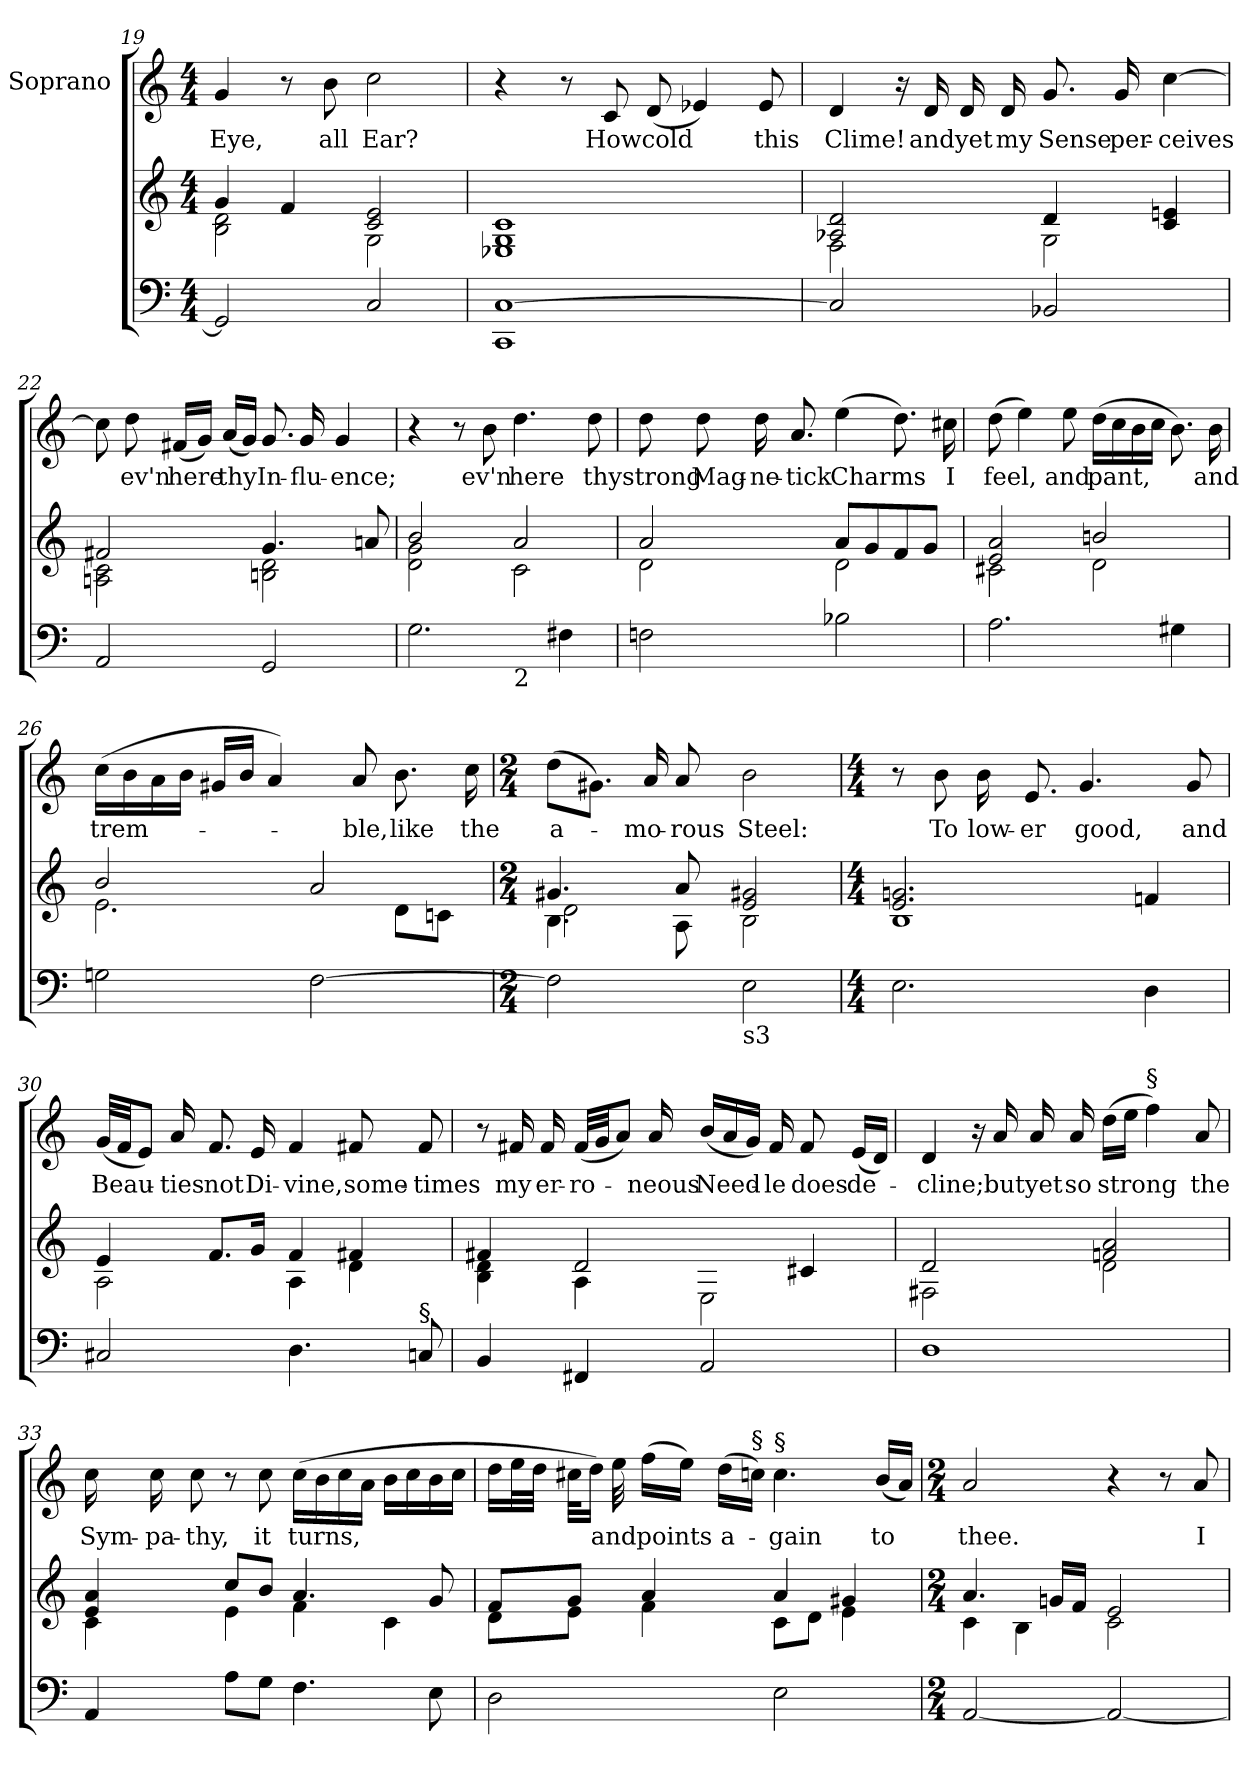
**kern	**kern	**kern	**text
*part2	*part2	*part1	*part1
*staff3	*staff2	*staff1	*staff1
*	*	*I"Soprano	*
!!LO:LB:g=z
*clefF4	*clefG2	*clefG2	*
*	*	*ITrd7c12	*
*k[]	*k[]	*k[]	*
*a:	*a:	*a:	*
*M4/4	*M4/4	*M4/4	*
=19	=19	=19	=19
*	*^	*	*
!	!	!	!	!LO:LY:b
2GG/]	4g/	2B\ 2d\	4G/	Eye,
.	4f/	.	8r	.
!	!	!	!	!LO:LY:b
.	.	.	8B\	all
!	!	!	!	!LO:LY:b
2C/	2c/ 2e/	2G\	2c\	Ear?
=20	=20	=20	=20	=20
*^	*	*	*	*
[>1C	1CC	1G 1c	1E-X	4r	.
.	.	.	.	8r	.
!	!	!	!	!	!LO:LY:b
.	.	.	.	8C/	How
!	!	!	!	!	!LO:LY:b
.	.	.	.	(<8D/	cold
.	.	.	.	4E-X/)	.
!	!	!	!	!	!LO:LY:b
.	.	.	.	8E-/	this
*v	*v	*	*	*	*
=21	=21	=21	=21	=21
!	!	!	!	!LO:LY:b
2C/]	2A-X/ 2d/	2F\	4D/	Clime!
.	.	.	16r	.
!	!	!	!	!LO:LY:b
.	.	.	16D/	and
!	!	!	!	!LO:LY:b
.	.	.	16D/	yet
!	!	!	!	!LO:LY:b
.	.	.	16D/	my
!	!	!	!	!LO:LY:b
2BB-X/	4d/	2G\	8.G/	Sense
!	!	!	!	!LO:LY:b
.	.	.	16G/	per-
!	!	!	!	!LO:LY:b
.	4c/ 4en/	.	[>4c\	-ceives
!!LO:LB:g=z
=22	=22	=22	=22	=22
2AA/	2f#X/	2An\ 2c\	8c\]	.
!	!	!	!	!LO:LY:b
.	.	.	8d\	ev'n
!	!	!	!	!LO:LY:b
.	.	.	(<16F#X/LL	here
.	.	.	16G/JJ)	.
!	!	!	!	!LO:LY:b
.	.	.	(<16A/LL	thy
.	.	.	16G/JJ)	.
!	!	!	!	!LO:LY:b
2GG/	4.g/	2Bn\ 2d\	8.G/	In-
!	!	!	!	!LO:LY:b
.	.	.	16G/	-flu-
!	!	!	!	!LO:LY:b
.	.	.	4G/	-ence;
.	8an/	.	.	.
=23	=23	=23	=23	=23
*^	*	*	*	*
2.G\	2ryy	2b/	2d\ 2g\	4r	.
.	.	.	.	8r	.
!	!	!	!	!	!LO:LY:b
.	.	.	.	8B\	ev'n
!	!LO:TX:b:t=2	!	!	!	!
!	!	!	!	!	!LO:LY:b
.	2ryy	2a/	2c\	4.d\	here
4F#X\	.	.	.	.	.
!	!	!	!	!	!LO:LY:b
.	.	.	.	8d\	thy
=24	=24	=24	=24	=24	=24
!	!	!	!	!	!LO:LY:b
*v	*v	*	*	*	*
2Fn\	2a/	2d\	8d\	strong
!	!	!	!	!LO:LY:b
.	.	.	8d\	Mag-
!	!	!	!	!LO:LY:b
.	.	.	16d\	-ne-
!	!	!	!	!LO:LY:b
.	.	.	8.A/	-tick
!	!	!	!	!LO:LY:b
2B-X\	8a/L	2d\	(>4e\	Charms
.	8g/	.	.	.
.	8f/	.	8.d\)	.
.	8g/J	.	.	.
!	!	!	!	!LO:LY:b
.	.	.	16c#X\	I
!!LO:PB:g=z
=25	=25	=25	=25	=25
!	!	!	!	!LO:LY:b
2.A\	2e/ 2a/	2c#X\	(>8d\	feel,
.	.	.	4e\)	.
!	!	!	!	!LO:LY:b
.	.	.	8e\	and
!	!	!	!	!LO:LY:b
.	2bn/	2d\	(>16d\LL	pant,
.	.	.	16c\	.
.	.	.	16B\	.
.	.	.	16c\JJ	.
4G#X\	.	.	8.B\)	.
!	!	!	!	!LO:LY:b
.	.	.	16B\	and
=26	=26	=26	=26	=26
!	!	!	!	!LO:LY:b
2Gn\	2b/	2.e\	(>16c\LL	trem-
.	.	.	16B\	.
.	.	.	16A\	.
.	.	.	16B\JJ	.
.	.	.	16G#X/LL	.
.	.	.	16B/JJ	.
.	.	.	4A/)	.
[>2F\	2a/	.	.	.
!	!	!	!	!LO:LY:b
.	.	.	8A/	-ble,
!	!	!	!	!LO:LY:b
.	.	8d\L	8.B\	like
.	.	8cn\J	.	.
!	!	!	!	!LO:LY:b
.	.	.	16c\	the
*	*v	*v	*	*
=27	=27	=27	=27
*M2/4	*M2/4	*M2/4	*
*	*^	*	*
*	*	*^	*	*
!	!	!	!	!	!LO:LY:b
2F\]	4.g#X/	4.B\	2d\	(>8d\L	a-
.	.	.	.	8.G#X\J)	.
!	!	!	!	!	!LO:LY:b
.	.	.	.	16A/	-mo-
!	!	!	!	!	!LO:LY:b
.	8a/	8A\	.	8A/	-rous
*	*	*v	*v	*	*
!!LO:LB:g=z
=28-	=28-	=28-	=28-	=28-
!LO:TX:b:t=s3	!	!	!	!
!	!	!	!	!LO:LY:b
2E\	2e/ 2g#X/	2B\	2B\	Steel:
=29	=29	=29	=29	=29
*M4/4	*M4/4	*	*M4/4	*
2.E\	2.e/ 2.gn/	1B	8r	.
!	!	!	!	!LO:LY:b
.	.	.	8B\	To
!	!	!	!	!LO:LY:b
.	.	.	16B\	low-
!	!	!	!	!LO:LY:b
.	.	.	8.E/	-er
!	!	!	!	!LO:LY:b
.	.	.	4.G/	good,
4D\	4fn/	.	.	.
!	!	!	!	!LO:LY:b
.	.	.	8G/	and
=30	=30	=30	=30	=30
!	!	!	!	!LO:LY:b
2C#X/	4e/	2A\	(<32G/LLL	Beau-
.	.	.	32F/JJ	.
.	.	.	8E/J)	.
!	!	!	!	!LO:LY:b
.	.	.	16A/	-ties
!	!	!	!	!LO:LY:b
.	8.f/L	.	8.F/	not
!	!	!	!	!LO:LY:b
.	16g/Jk	.	16E/	Di-
!	!	!	!	!LO:LY:b
4.D\	4f/	4A\	4F/	-vine,
!	!	!	!	!LO:LY:b
.	4f#X/	4d\	8F#X/	some-
!LO:TX:a:t=§	!	!	!	!
!	!	!	!	!LO:LY:b
8C/	.	.	8F#/	-times
!!LO:LB:g=z
=31	=31	=31	=31	=31
4BB/	4f#X/	4B\ 4d\	8r	.
!	!	!	!	!LO:LY:b
.	.	.	16F#X/	my
!	!	!	!	!LO:LY:b
.	.	.	16F#/	er-
!	!	!	!	!LO:LY:b
4FF#X/	2d/	4A\	(<32F#/LLL	-ro-
.	.	.	32G/JJ	.
.	.	.	8A/J)	.
!	!	!	!	!LO:LY:b
.	.	.	16A/	-neous
!	!	!	!	!LO:LY:b
2AA/	.	2E\	(<16B/LL	Need-
.	.	.	16A/	.
.	.	.	16G/JJ)	.
!	!	!	!	!LO:LY:b
.	.	.	16F#/	-le
!	!	!	!	!LO:LY:b
.	4c#X/	.	8F#/	does
!	!	!	!	!LO:LY:b
.	.	.	(<16E/LL	de-
.	.	.	16D/JJ)	.
=32	=32	=32	=32	=32
!	!	!	!	!LO:LY:b
1D	2d/	2F#X\	4D/	-cline;
.	.	.	16r	.
!	!	!	!	!LO:LY:b
.	.	.	16A/	but
!	!	!	!	!LO:LY:b
.	.	.	16A/	yet
!	!	!	!	!LO:LY:b
.	.	.	16A/	so
!	!	!	!	!LO:LY:b
.	2fn/ 2a/	2d\	(>16d\LL	strong
.	.	.	16e\JJ	.
!	!	!	!LO:TX:a:t=§	!
.	.	.	4f\)	.
!	!	!	!	!LO:LY:b
.	.	.	8A/	the
!!LO:LB:g=z
=33	=33	=33	=33	=33
!	!	!	!	!LO:LY:b
4AA/	4e/ 4a/	4c\	16c\	Sym-
!	!	!	!	!LO:LY:b
.	.	.	16c\	-pa-
!	!	!	!	!LO:LY:b
.	.	.	8c\	-thy,
8A\L	8cc/L	4e\	8r	.
!	!	!	!	!LO:LY:b
8G\J	8b/J	.	8c\	it
!	!	!	!	!LO:LY:b
4.F\	4.a/	4f\	(>16c\LL	turns,
.	.	.	16B\	.
.	.	.	16c\	.
.	.	.	16A\JJ	.
.	.	4c\	16B\LL	.
.	.	.	16c\	.
8E\	8g/	.	16B\	.
.	.	.	16c\JJ	.
=34	=34	=34	=34	=34
*	*	*^	*	*
2D\	8f/L	8d\L	2ryy	16d\LL	.
.	.	.	.	32e\L	.
.	.	.	.	32d\JJJ	.
.	8g/J	8e\J	.	32c#X\KLL	.
.	.	.	.	16d\JJ)	.
!	!	!	!	!	!LO:LY:b
.	.	.	.	32e\	and
!	!	!	!	!	!LO:LY:b
.	4a/	4f\	.	(>16f\LL	points
.	.	.	.	16e\JJ)	.
!	!	!	!	!	!LO:LY:b
.	.	.	.	(>16d\LL	a-
!	!	!	!	!LO:TX:a:t=§	!
.	.	.	.	16c\JJ)	.
!	!	!	!	!LO:TX:a:t=§	!
!	!	!	!	!	!LO:LY:b
2E\	4a/	8c\L	2ryy	4.c\	-gain
.	.	8d\J	.	.	.
.	4g#X/	4e\	.	.	.
!	!	!	!	!	!LO:LY:b
.	.	.	.	(<16B/LL	to
.	.	.	.	16A/JJ)	.
*	*v	*v	*v	*	*
=35	=35	=35	=35
*M2/4	*M2/4	*M2/4	*
*	*^	*	*
!	!	!	!	!LO:LY:b
[<2AA/	4.a/	4c\	2A/	thee.
.	.	4B\	.	.
.	16gn/LL	.	.	.
.	16f/JJ	.	.	.
!!LO:LB:g=z
=36-	=36-	=36-	=36-	=36-
2AA/_	2e/	2c\	4r	.
.	.	.	8r	.
!	!	!	!	!LO:LY:b
.	.	.	8A/	I
*	*v	*v	*	*
=	=	=	=
*-	*-	*-	*-
